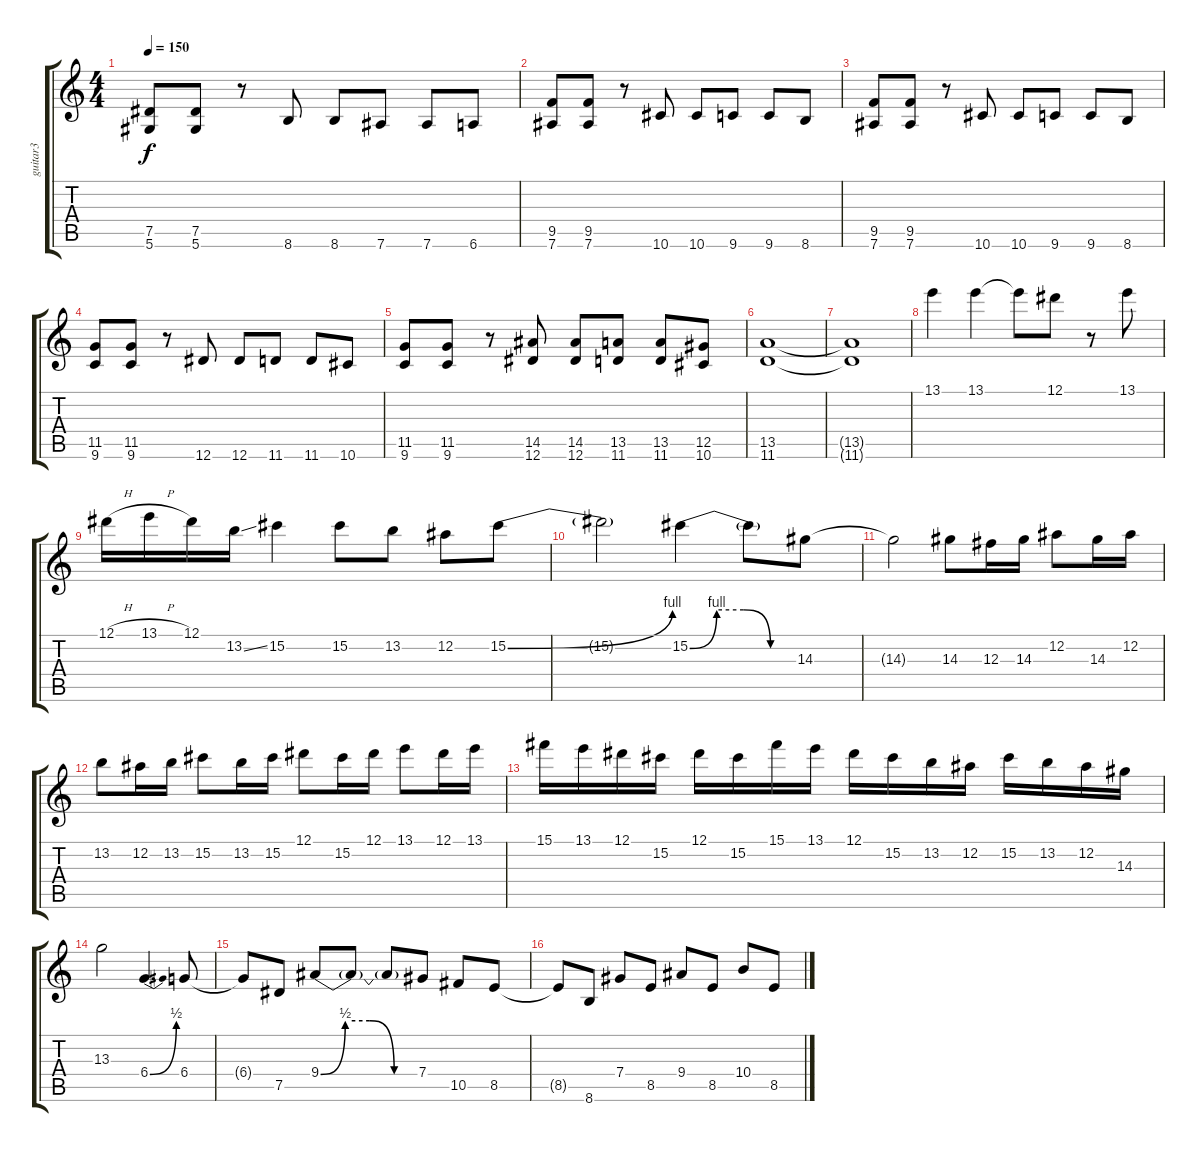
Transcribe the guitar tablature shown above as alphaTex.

\track ("guitar3" "guitar3") {instrument distortionguitar}
\staff {score tabs}
\tuning (Eb4 Bb3 Gb3 Db3 Ab2 Eb2) {hide}
\ts (4 4)
\tempo 150
\clef g2
\ks c
(7.5 5.6).8{dy f} (7.5 5.6).8 r.8 8.6.8 8.6.8 7.6.8 7.6.8 6.6.8 |
(9.5 7.6).8 (9.5 7.6).8 r.8 10.6.8 10.6.8 9.6.8 9.6.8 8.6.8 |
(9.5 7.6).8 (9.5 7.6).8 r.8 10.6.8 10.6.8 9.6.8 9.6.8 8.6.8 |
(11.5 9.6).8 (11.5 9.6).8 r.8 12.6.8 12.6.8 11.6.8 11.6.8 10.6.8 |
(11.5 9.6).8 (11.5 9.6).8 r.8 (14.5 12.6).8 (14.5 12.6).8 (13.5 11.6).8 (13.5 11.6).8 (12.5 10.6).8 |
(13.5 11.6).1 |
(13.5{t} 11.6{t}).1 |
13.1.4 13.1.4 13.1{t}.8 12.1.8 r.8 13.1.8 |
12.1{h}.16 13.1{h}.16 12.1.16 13.2{ss}.16 15.2.4 15.2.8 13.2.8 12.2.8 15.2{be (bend 0 0 60 4)}.8 |
15.2{t}.2 15.2{be (custom 0 0 15 4 30 4 45 0 60 0)}.4 15.2{t}.8 14.3.8 |
14.3{t}.2 14.3.8 12.3.16 14.3.16 12.2.8 14.3.16 12.2.16 |
13.2.8 12.2.16 13.2.16 15.2.8 13.2.16 15.2.16 12.1.8 15.2.16 12.1.16 13.1.8 12.1.16 13.1.16 |
15.1.16 13.1.16 12.1.16 15.2.16 12.1.16 15.2.16 15.1.16 13.1.16 12.1.16 15.2.16 13.2.16 12.2.16 15.2.16 13.2.16 12.2.16 14.3.16 |
13.3.2 6.4{be (bend 0 0 60 2)}.4{d} 6.4.8 |
6.4{t}.8 7.5.8 9.4{be (custom 0 0 15 2 30 2 45 0 60 0)}.8 9.4{t}.8 9.4{t}.8 7.4.8 10.5.8 8.5.8 |
8.5{t}.8 8.6.8 7.4.8 8.5.8 9.4.8 8.5.8 10.4.8 8.5.8
